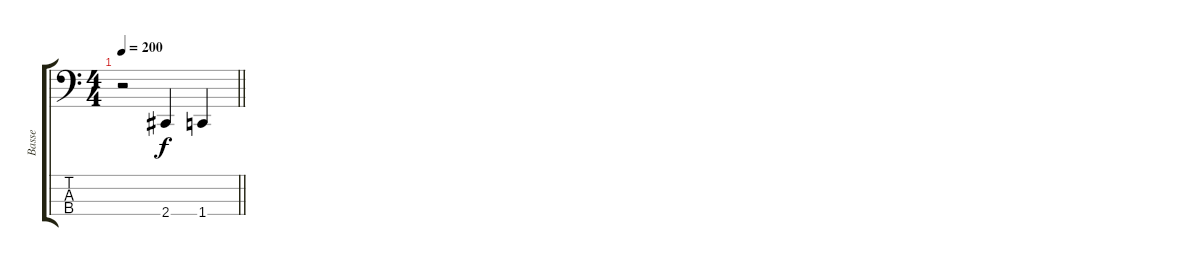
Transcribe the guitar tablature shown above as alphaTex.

\track ("Basse" "Basse") {instrument electricbassfinger}
\staff {score tabs}
\tuning (D2 A1 E1 B0) {hide}
\ts (4 4)
\tempo 200
\clef f4
\barLineRight lightlight
\ks c
r.2{dy f} 2.4.4 1.4.4
